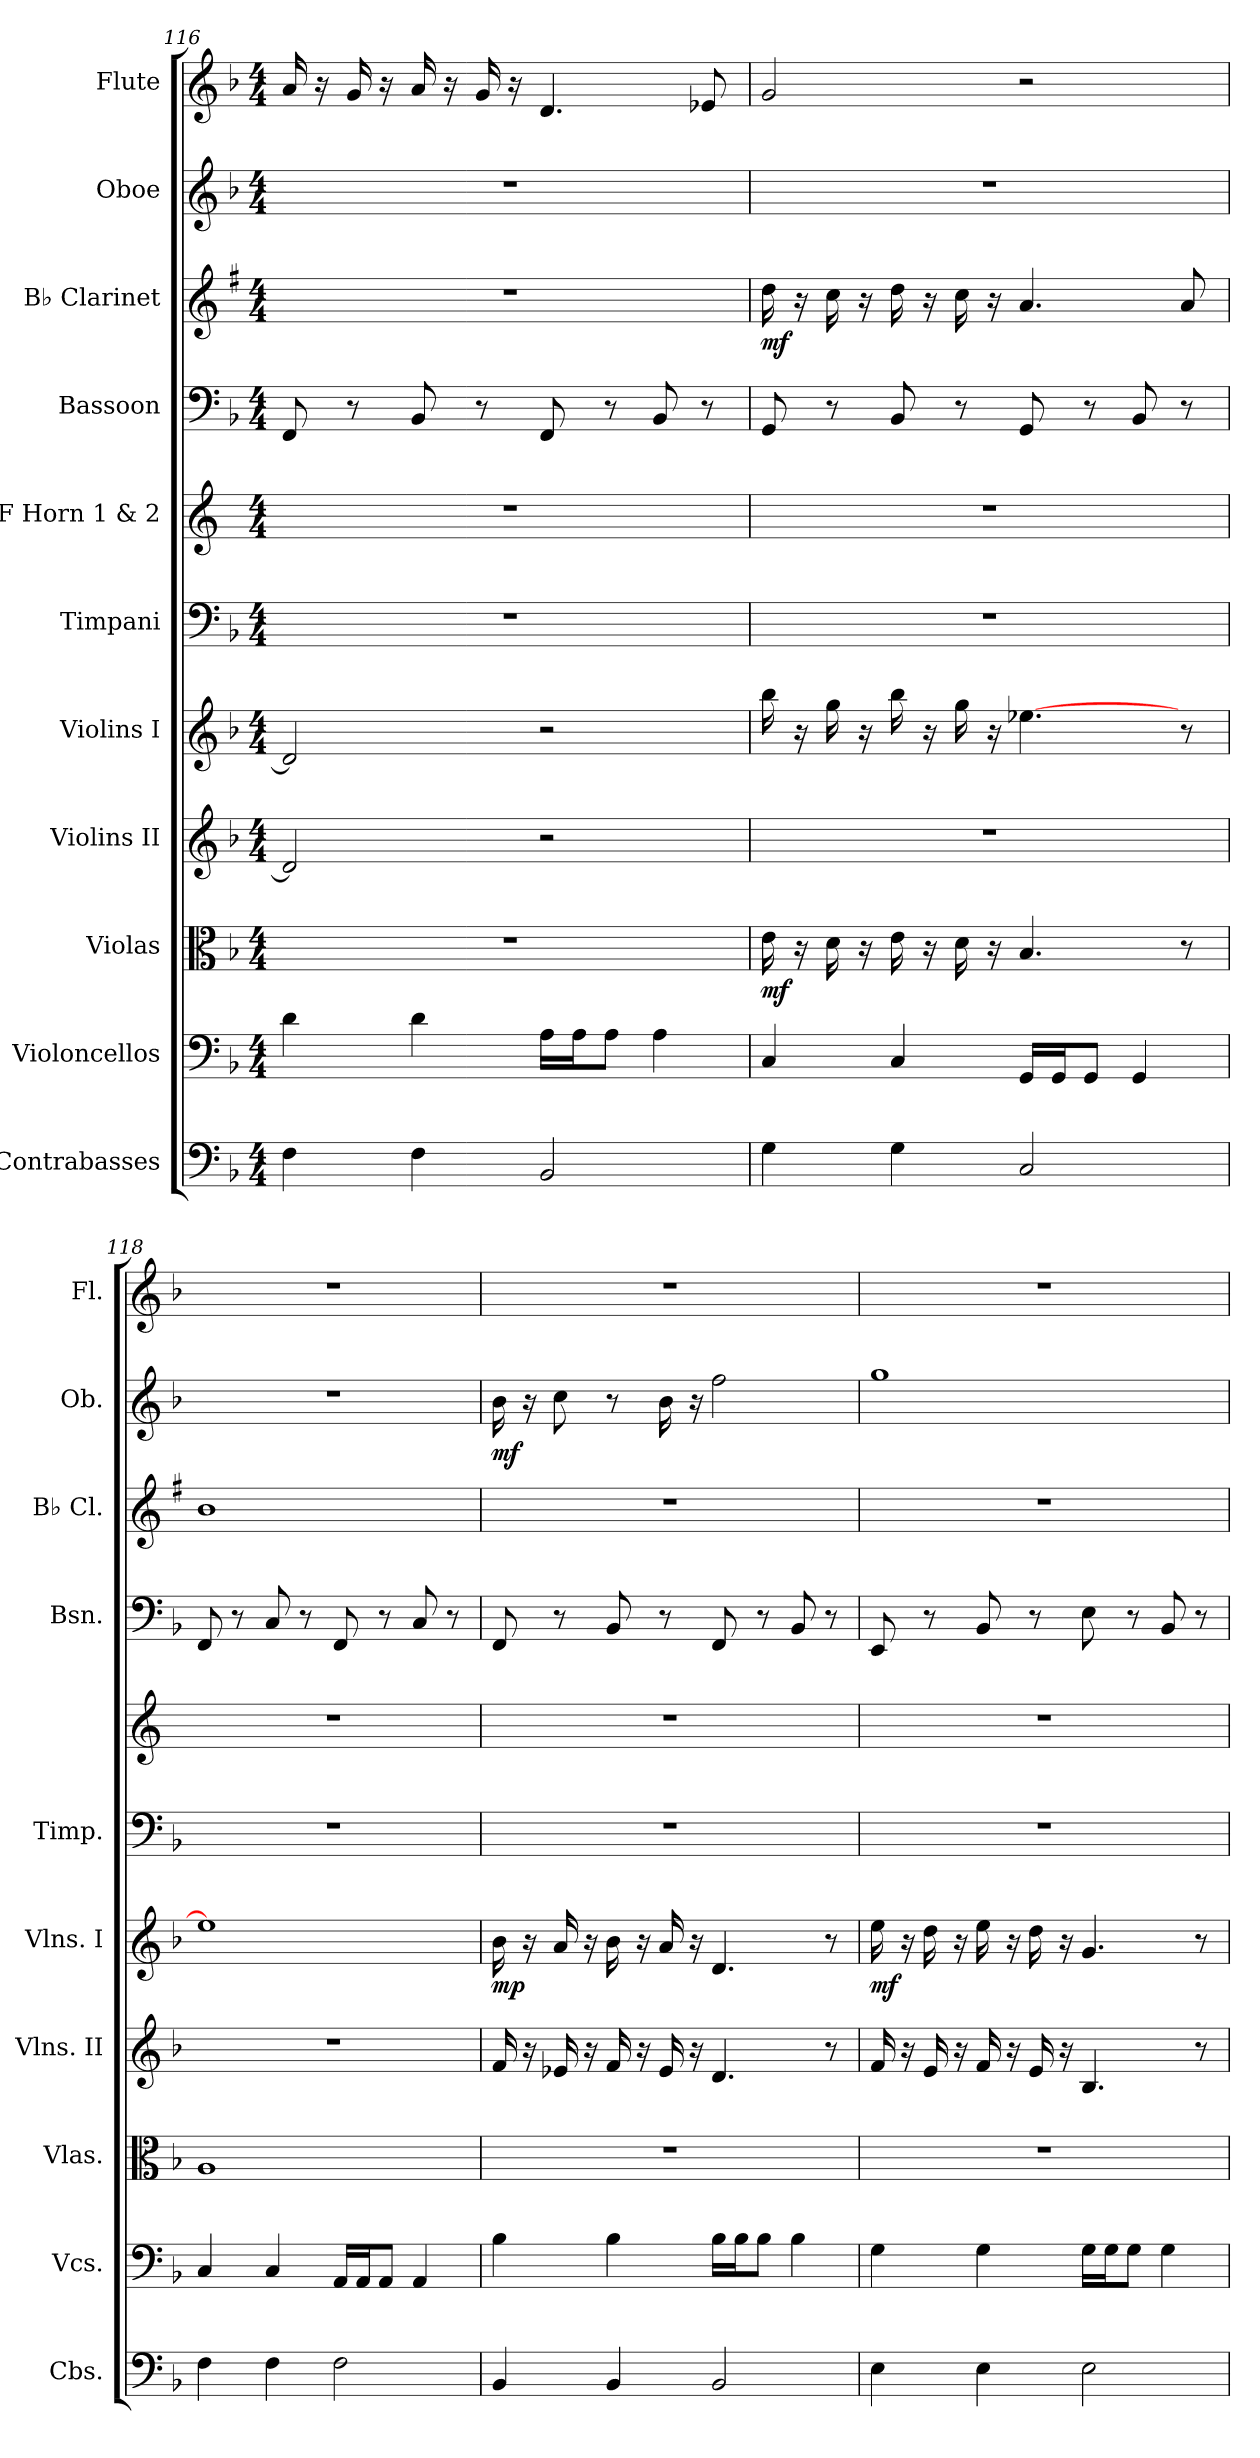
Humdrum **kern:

**kern	**kern	**kern	**dynam	**kern	**kern	**dynam	**kern	**kern	**kern	**kern	**dynam	**kern	**dynam	**kern
*part11	*part10	*part9	*part9	*part8	*part7	*part7	*part6	*part5	*part4	*part3	*part3	*part2	*part2	*part1
*staff11	*staff10	*staff9	*staff9	*staff8	*staff7	*staff7	*staff6	*staff5	*staff4	*staff3	*staff3	*staff2	*staff2	*staff1
*I"Contrabasses	*I"Violoncellos	*I"Violas	*	*I"Violins II	*I"Violins I	*	*I"Timpani	*I"F Horn 1 &amp; 2	*I"Bassoon	*I"B♭ Clarinet	*	*I"Oboe	*	*I"Flute
*I'Cbs.	*I'Vcs.	*I'Vlas.	*	*I'Vlns. II	*I'Vlns. I	*	*I'Timp.	*	*I'Bsn.	*I'B♭ Cl.	*	*I'Ob.	*	*I'Fl.
*clefF4	*clefF4	*clefC3	*	*clefG2	*clefG2	*	*clefF4	*clefG2	*clefF4	*clefG2	*	*clefG2	*	*clefG2
*ITrd7c12	*	*	*	*	*	*	*	*ITrd4c7	*	*ITrd1c2	*	*	*	*
*k[b-]	*k[b-]	*k[b-]	*	*k[b-]	*k[b-]	*	*k[b-]	*k[b-]	*k[b-]	*k[b-]	*	*k[b-]	*	*k[b-]
*M4/4	*M4/4	*M4/4	*	*M4/4	*M4/4	*	*M4/4	*M4/4	*M4/4	*M4/4	*	*M4/4	*	*M4/4
=116	=116	=116	=116	=116	=116	=116	=116	=116	=116	=116	=116	=116	=116	=116
4FF\	4d\	1r	.	2d/]	2d/]	.	1r	1r	8FF/	1r	.	1r	.	16a/
.	.	.	.	.	.	.	.	.	.	.	.	.	.	16r
.	.	.	.	.	.	.	.	.	8r	.	.	.	.	16g/
.	.	.	.	.	.	.	.	.	.	.	.	.	.	16r
4FF\	4d\	.	.	.	.	.	.	.	8BB-/	.	.	.	.	16a/
.	.	.	.	.	.	.	.	.	.	.	.	.	.	16r
.	.	.	.	.	.	.	.	.	8r	.	.	.	.	16g/
.	.	.	.	.	.	.	.	.	.	.	.	.	.	16r
2BBB-/	16A\LL	.	.	2r	2r	.	.	.	8FF/	.	.	.	.	4.d/
.	16A\J	.	.	.	.	.	.	.	.	.	.	.	.	.
.	8A\J	.	.	.	.	.	.	.	8r	.	.	.	.	.
.	4A\	.	.	.	.	.	.	.	8BB-/	.	.	.	.	.
.	.	.	.	.	.	.	.	.	8r	.	.	.	.	8e-X/
!!LO:PB:g=z
=117	=117	=117	=117	=117	=117	=117	=117	=117	=117	=117	=117	=117	=117	=117
!	!	!	!LO:DY:b	!	!	!	!	!	!	!	!LO:DY:b	!	!	!
4GG\	4C/	16e\	mf	1r	16bb-\	.	1r	1r	8GG/	16cc\	mf	1r	.	2g/
.	.	16r	.	.	16r	.	.	.	.	16r	.	.	.	.
.	.	16d\	.	.	16gg\	.	.	.	8r	16b-\	.	.	.	.
.	.	16r	.	.	16r	.	.	.	.	16r	.	.	.	.
4GG\	4C/	16e\	.	.	16bb-\	.	.	.	8BB-/	16cc\	.	.	.	.
.	.	16r	.	.	16r	.	.	.	.	16r	.	.	.	.
.	.	16d\	.	.	16gg\	.	.	.	8r	16b-\	.	.	.	.
.	.	16r	.	.	16r	.	.	.	.	16r	.	.	.	.
2CC/	16GG/LL	4.B-/	.	.	[4.ee-X\	.	.	.	8GG/	4.g/	.	.	.	2r
.	16GG/J	.	.	.	.	.	.	.	.	.	.	.	.	.
.	8GG/J	.	.	.	.	.	.	.	8r	.	.	.	.	.
.	4GG/	.	.	.	.	.	.	.	8BB-/	.	.	.	.	.
.	.	8r	.	.	8r	.	.	.	8r	8g/	.	.	.	.
=118	=118	=118	=118	=118	=118	=118	=118	=118	=118	=118	=118	=118	=118	=118
4FF\	4C/	1A	.	1r	1ee-]	.	1r	1r	8FF/	1a	.	1r	.	1r
.	.	.	.	.	.	.	.	.	8r	.	.	.	.	.
4FF\	4C/	.	.	.	.	.	.	.	8C/	.	.	.	.	.
.	.	.	.	.	.	.	.	.	8r	.	.	.	.	.
2FF\	16AA/LL	.	.	.	.	.	.	.	8FF/	.	.	.	.	.
.	16AA/J	.	.	.	.	.	.	.	.	.	.	.	.	.
.	8AA/J	.	.	.	.	.	.	.	8r	.	.	.	.	.
.	4AA/	.	.	.	.	.	.	.	8C/	.	.	.	.	.
.	.	.	.	.	.	.	.	.	8r	.	.	.	.	.
=119	=119	=119	=119	=119	=119	=119	=119	=119	=119	=119	=119	=119	=119	=119
!	!	!	!	!	!	!LO:DY:b	!	!	!	!	!	!	!LO:DY:b	!
4BBB-/	4B-\	1r	.	16f/	16b-\	mp	1r	1r	8FF/	1r	.	16b-\	mf	1r
.	.	.	.	16r	16r	.	.	.	.	.	.	16r	.	.
.	.	.	.	16e-X/	16a/	.	.	.	8r	.	.	8cc\	.	.
.	.	.	.	16r	16r	.	.	.	.	.	.	.	.	.
4BBB-/	4B-\	.	.	16f/	16b-\	.	.	.	8BB-/	.	.	8r	.	.
.	.	.	.	16r	16r	.	.	.	.	.	.	.	.	.
.	.	.	.	16e-/	16a/	.	.	.	8r	.	.	16b-\	.	.
.	.	.	.	16r	16r	.	.	.	.	.	.	16r	.	.
2BBB-/	16B-\LL	.	.	4.d/	4.d/	.	.	.	8FF/	.	.	2ff\	.	.
.	16B-\J	.	.	.	.	.	.	.	.	.	.	.	.	.
.	8B-\J	.	.	.	.	.	.	.	8r	.	.	.	.	.
.	4B-\	.	.	.	.	.	.	.	8BB-/	.	.	.	.	.
.	.	.	.	8r	8r	.	.	.	8r	.	.	.	.	.
=120	=120	=120	=120	=120	=120	=120	=120	=120	=120	=120	=120	=120	=120	=120
!	!	!	!	!	!	!LO:DY:b	!	!	!	!	!	!	!	!
4EE\	4G\	1r	.	16f/	16ee\	mf	1r	1r	8EE/	1r	.	1gg	.	1r
.	.	.	.	16r	16r	.	.	.	.	.	.	.	.	.
.	.	.	.	16e/	16dd\	.	.	.	8r	.	.	.	.	.
.	.	.	.	16r	16r	.	.	.	.	.	.	.	.	.
4EE\	4G\	.	.	16f/	16ee\	.	.	.	8BB-/	.	.	.	.	.
.	.	.	.	16r	16r	.	.	.	.	.	.	.	.	.
.	.	.	.	16e/	16dd\	.	.	.	8r	.	.	.	.	.
.	.	.	.	16r	16r	.	.	.	.	.	.	.	.	.
2EE\	16G\LL	.	.	4.B-/	4.g/	.	.	.	8E\	.	.	.	.	.
.	16G\J	.	.	.	.	.	.	.	.	.	.	.	.	.
.	8G\J	.	.	.	.	.	.	.	8r	.	.	.	.	.
.	4G\	.	.	.	.	.	.	.	8BB-/	.	.	.	.	.
.	.	.	.	8r	8r	.	.	.	8r	.	.	.	.	.
=	=	=	=	=	=	=	=	=	=	=	=	=	=	=
*-	*-	*-	*-	*-	*-	*-	*-	*-	*-	*-	*-	*-	*-	*-
